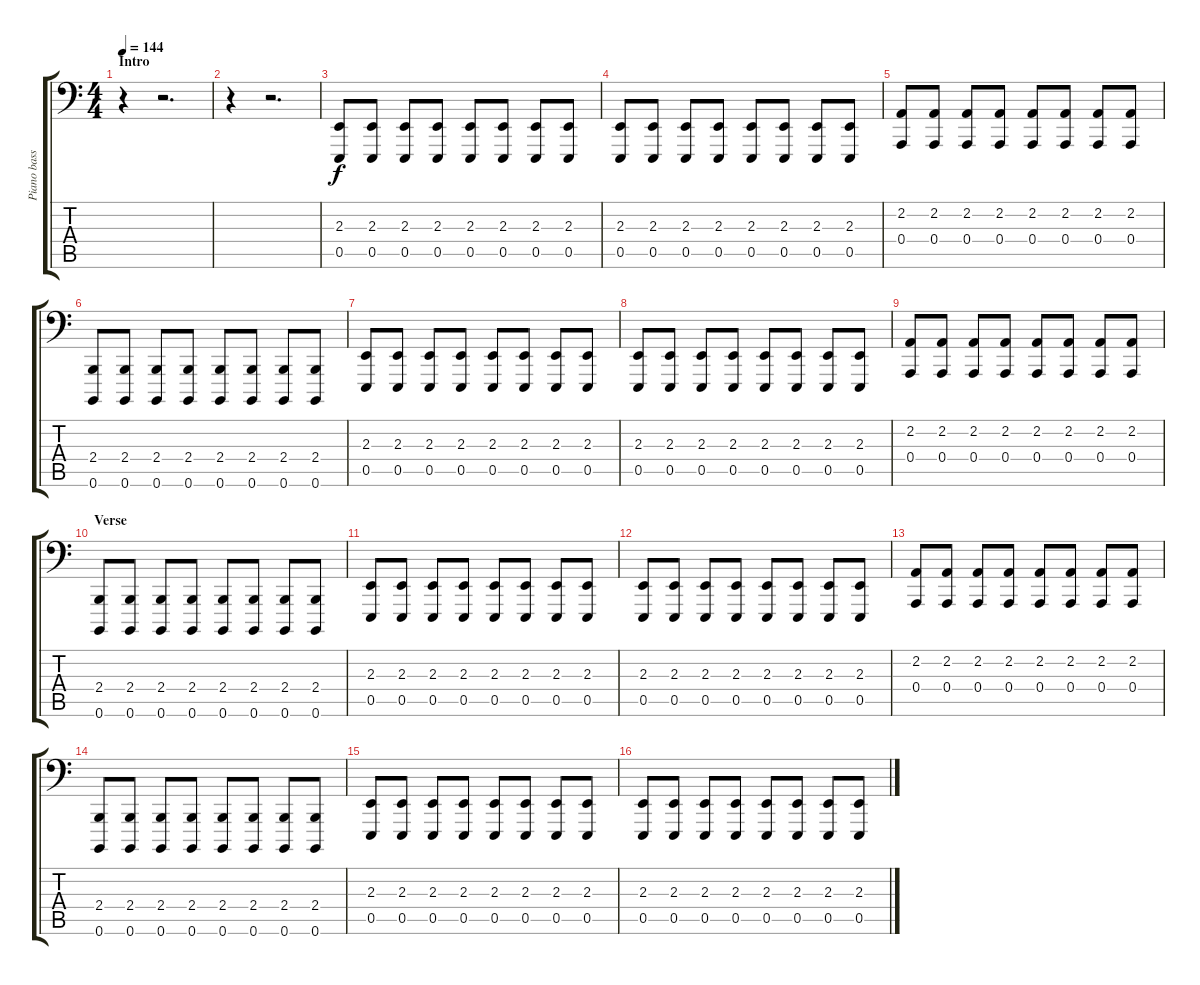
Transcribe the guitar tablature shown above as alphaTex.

\track ("Piano bass" "Piano bass") {instrument acousticgrandpiano}
\staff {score tabs}
\tuning (C3 G2 D2 A1 E1 B0) {hide}
\ts (4 4)
\section ("" "Intro")
\tempo 144
\clef f4
\ks c
r.4{dy f instrument acousticgrandpiano} r.2{d} |
r.4 r.2{d} |
(2.3 0.5).8 (2.3 0.5).8 (2.3 0.5).8 (2.3 0.5).8 (2.3 0.5).8 (2.3 0.5).8 (2.3 0.5).8 (2.3 0.5).8 |
(2.3 0.5).8 (2.3 0.5).8 (2.3 0.5).8 (2.3 0.5).8 (2.3 0.5).8 (2.3 0.5).8 (2.3 0.5).8 (2.3 0.5).8 |
(2.2 0.4).8 (2.2 0.4).8 (2.2 0.4).8 (2.2 0.4).8 (2.2 0.4).8 (2.2 0.4).8 (2.2 0.4).8 (2.2 0.4).8 |
(2.4 0.6).8 (2.4 0.6).8 (2.4 0.6).8 (2.4 0.6).8 (2.4 0.6).8 (2.4 0.6).8 (2.4 0.6).8 (2.4 0.6).8 |
(2.3 0.5).8 (2.3 0.5).8 (2.3 0.5).8 (2.3 0.5).8 (2.3 0.5).8 (2.3 0.5).8 (2.3 0.5).8 (2.3 0.5).8 |
(2.3 0.5).8 (2.3 0.5).8 (2.3 0.5).8 (2.3 0.5).8 (2.3 0.5).8 (2.3 0.5).8 (2.3 0.5).8 (2.3 0.5).8 |
(2.2 0.4).8 (2.2 0.4).8 (2.2 0.4).8 (2.2 0.4).8 (2.2 0.4).8 (2.2 0.4).8 (2.2 0.4).8 (2.2 0.4).8 |
\section ("" "Verse")
(2.4 0.6).8 (2.4 0.6).8 (2.4 0.6).8 (2.4 0.6).8 (2.4 0.6).8 (2.4 0.6).8 (2.4 0.6).8 (2.4 0.6).8 |
(2.3 0.5).8 (2.3 0.5).8 (2.3 0.5).8 (2.3 0.5).8 (2.3 0.5).8 (2.3 0.5).8 (2.3 0.5).8 (2.3 0.5).8 |
(2.3 0.5).8 (2.3 0.5).8 (2.3 0.5).8 (2.3 0.5).8 (2.3 0.5).8 (2.3 0.5).8 (2.3 0.5).8 (2.3 0.5).8 |
(2.2 0.4).8 (2.2 0.4).8 (2.2 0.4).8 (2.2 0.4).8 (2.2 0.4).8 (2.2 0.4).8 (2.2 0.4).8 (2.2 0.4).8 |
(2.4 0.6).8 (2.4 0.6).8 (2.4 0.6).8 (2.4 0.6).8 (2.4 0.6).8 (2.4 0.6).8 (2.4 0.6).8 (2.4 0.6).8 |
(2.3 0.5).8 (2.3 0.5).8 (2.3 0.5).8 (2.3 0.5).8 (2.3 0.5).8 (2.3 0.5).8 (2.3 0.5).8 (2.3 0.5).8 |
(2.3 0.5).8 (2.3 0.5).8 (2.3 0.5).8 (2.3 0.5).8 (2.3 0.5).8 (2.3 0.5).8 (2.3 0.5).8 (2.3 0.5).8
